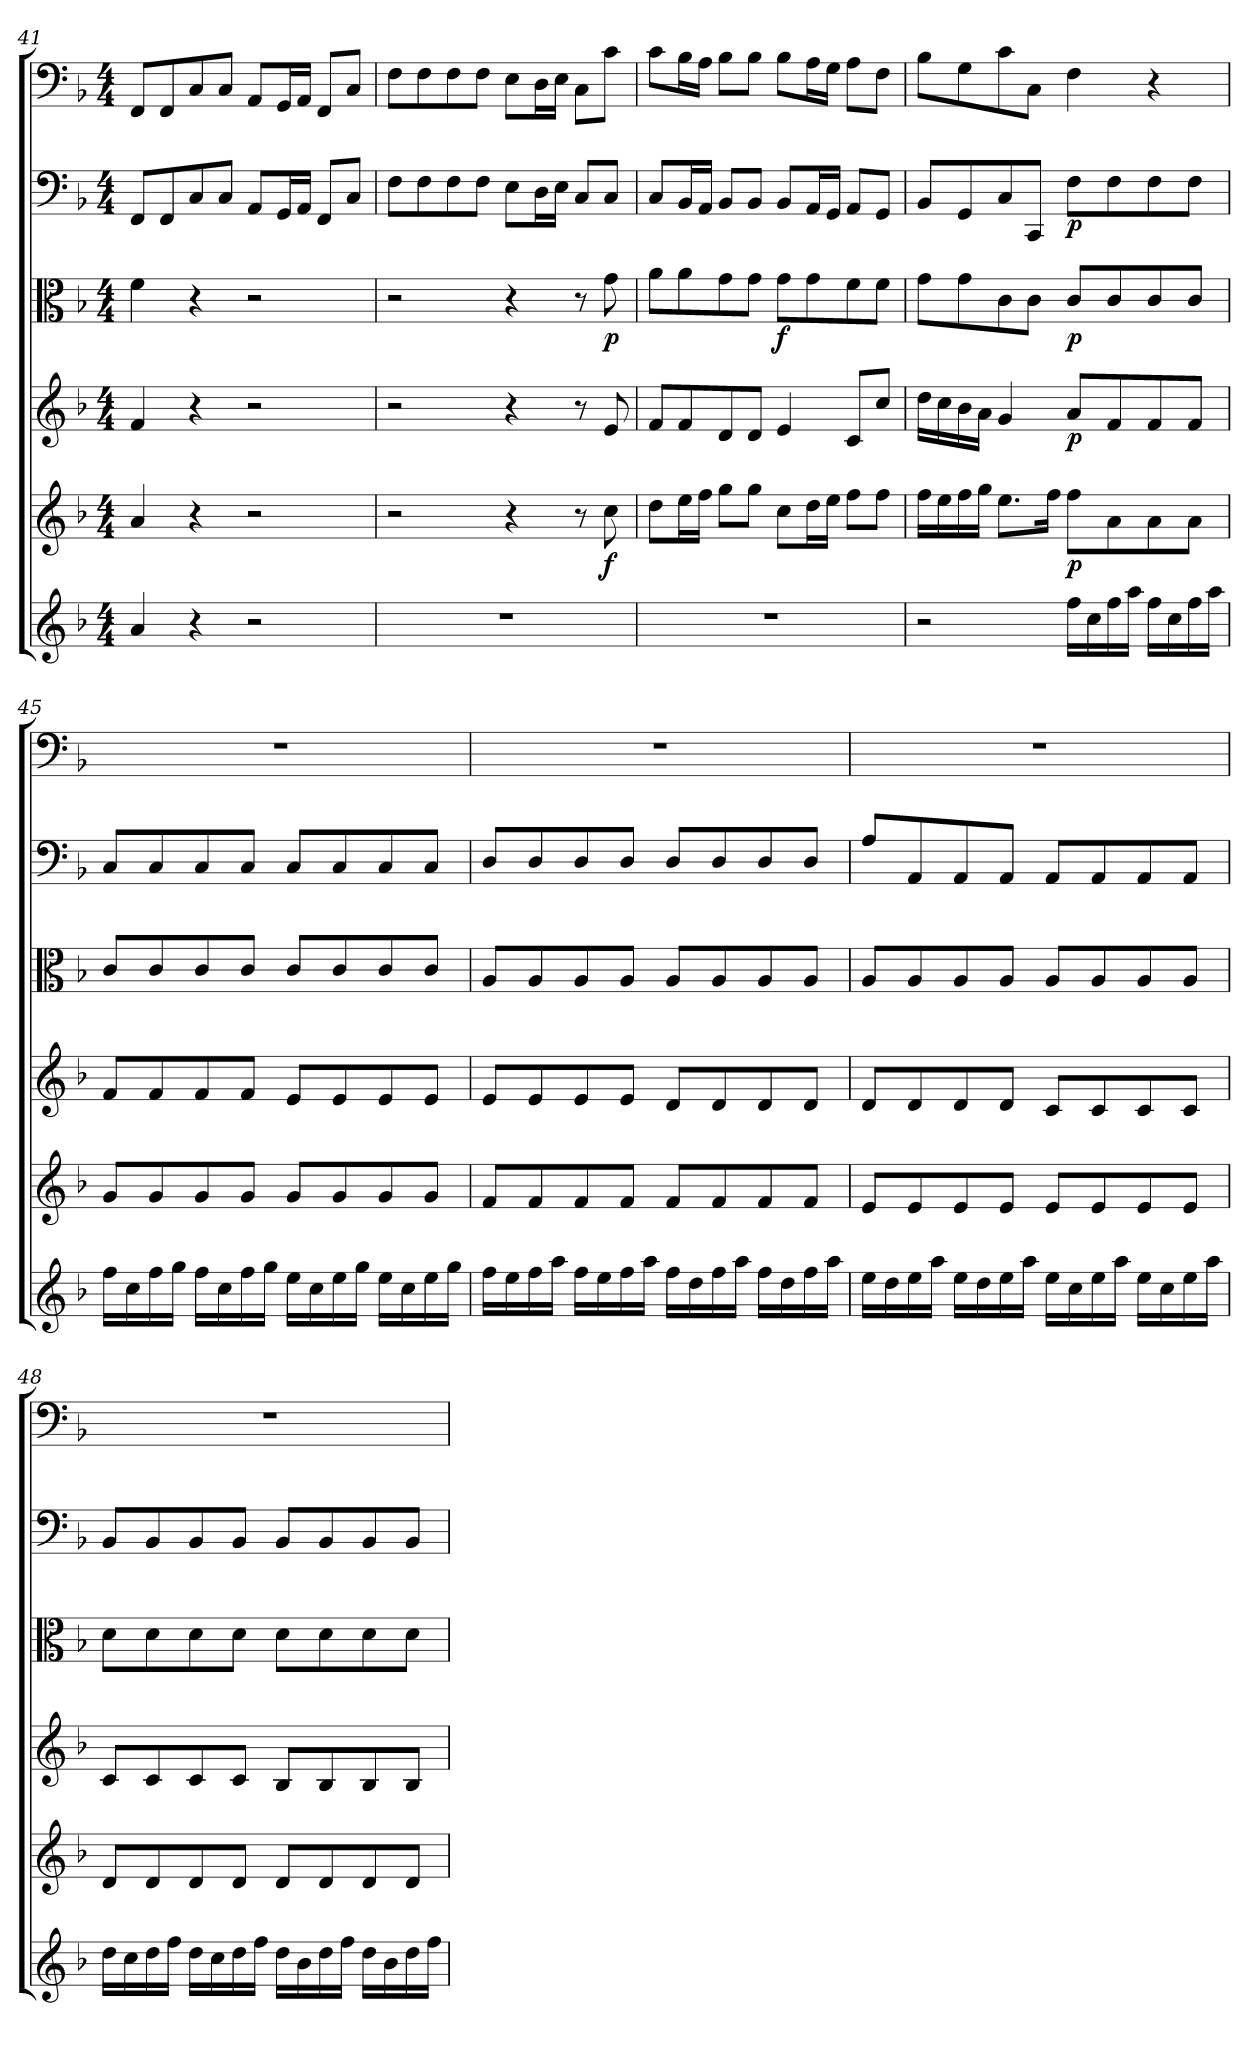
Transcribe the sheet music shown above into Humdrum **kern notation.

**kern	**kern	**dynam	**kern	**dynam	**kern	**dynam	**kern	**dynam	**kern
*part6	*part5	*part5	*part4	*part4	*part3	*part3	*part2	*part2	*part1
*staff6	*staff5	*staff5	*staff4	*staff4	*staff3	*staff3	*staff2	*staff2	*staff1
*clefG2	*clefG2	*	*clefG2	*	*clefC3	*	*clefF4	*	*clefF4
*k[b-]	*k[b-]	*	*k[b-]	*	*k[b-]	*	*k[b-]	*	*k[b-]
*F:	*F:	*	*F:	*	*F:	*	*F:	*	*F:
*M4/4	*M4/4	*	*M4/4	*	*M4/4	*	*M4/4	*	*M4/4
=41	=41	=41	=41	=41	=41	=41	=41	=41	=41
4a/	4a/	.	4f/	.	4f\	.	8FF/L	.	8FF/L
.	.	.	.	.	.	.	8FF/	.	8FF/
4r	4r	.	4r	.	4r	.	8C/	.	8C/
.	.	.	.	.	.	.	8C/J	.	8C/J
2r	2r	.	2r	.	2r	.	8AA/L	.	8AA/L
.	.	.	.	.	.	.	16GG/L	.	16GG/L
.	.	.	.	.	.	.	16AA/JJ	.	16AA/JJ
.	.	.	.	.	.	.	8FF/L	.	8FF/L
.	.	.	.	.	.	.	8C/J	.	8C/J
=42	=42	=42	=42	=42	=42	=42	=42	=42	=42
1r	2r	.	2r	.	2r	.	8F\L	.	8F\L
.	.	.	.	.	.	.	8F\	.	8F\
.	.	.	.	.	.	.	8F\	.	8F\
.	.	.	.	.	.	.	8F\J	.	8F\J
.	4r	.	4r	.	4r	.	8E\L	.	8E\L
.	.	.	.	.	.	.	16D\L	.	16D\L
.	.	.	.	.	.	.	16E\JJ	.	16E\JJ
.	8r	.	8r	.	8r	.	8C/L	.	8C\L
.	8cc\	f	8e/	.	8g\	p	8C/J	.	8c\J
=43	=43	=43	=43	=43	=43	=43	=43	=43	=43
1r	8dd\L	.	8f/L	.	8a\L	.	8C/L	.	8c\L
.	16ee\L	.	8f/	.	8a\	.	16BB-/L	.	16B-\L
.	16ff\JJ	.	.	.	.	.	16AA/JJ	.	16A\JJ
.	8gg\L	.	8d/	.	8g\	.	8BB-/L	.	8B-\L
.	8gg\J	.	8d/J	.	8g\J	.	8BB-/J	.	8B-\J
.	8cc\L	.	4e/	.	8g\L	f	8BB-/L	.	8B-\L
.	16dd\L	.	.	.	8g\	.	16AA/L	.	16A\L
.	16ee\JJ	.	.	.	.	.	16GG/JJ	.	16G\JJ
.	8ff\L	.	8c/L	.	8f\	.	8AA/L	.	8A\L
.	8ff\J	.	8cc/J	.	8f\J	.	8GG/J	.	8F\J
=44	=44	=44	=44	=44	=44	=44	=44	=44	=44
2r	16ff\LL	.	16dd\LL	.	8g\L	.	8BB-/L	.	8B-\L
.	16ee\	.	16cc\	.	.	.	.	.	.
.	16ff\	.	16b-\	.	8g\	.	8GG/	.	8G\
.	16gg\JJ	.	16a\JJ	.	.	.	.	.	.
.	8.ee\L	.	4g/	.	8c\	.	8C/	.	8c\
.	.	.	.	.	8c\J	.	8CC/J	.	8C\J
.	16ff\Jk	.	.	.	.	.	.	.	.
16ff\LL	8ff\L	p	8a/L	p	8c/L	p	8F\L	p	4F\
16cc\	.	.	.	.	.	.	.	.	.
16ff\	8a\	.	8f/	.	8c/	.	8F\	.	.
16aa\JJ	.	.	.	.	.	.	.	.	.
16ff\LL	8a\	.	8f/	.	8c/	.	8F\	.	4r
16cc\	.	.	.	.	.	.	.	.	.
16ff\	8a\J	.	8f/J	.	8c/J	.	8F\J	.	.
16aa\JJ	.	.	.	.	.	.	.	.	.
=45	=45	=45	=45	=45	=45	=45	=45	=45	=45
16ff\LL	8g/L	.	8f/L	.	8c/L	.	8C/L	.	1r
16cc\	.	.	.	.	.	.	.	.	.
16ff\	8g/	.	8f/	.	8c/	.	8C/	.	.
16gg\JJ	.	.	.	.	.	.	.	.	.
16ff\LL	8g/	.	8f/	.	8c/	.	8C/	.	.
16cc\	.	.	.	.	.	.	.	.	.
16ff\	8g/J	.	8f/J	.	8c/J	.	8C/J	.	.
16gg\JJ	.	.	.	.	.	.	.	.	.
16ee\LL	8g/L	.	8e/L	.	8c/L	.	8C/L	.	.
16cc\	.	.	.	.	.	.	.	.	.
16ee\	8g/	.	8e/	.	8c/	.	8C/	.	.
16gg\JJ	.	.	.	.	.	.	.	.	.
16ee\LL	8g/	.	8e/	.	8c/	.	8C/	.	.
16cc\	.	.	.	.	.	.	.	.	.
16ee\	8g/J	.	8e/J	.	8c/J	.	8C/J	.	.
16gg\JJ	.	.	.	.	.	.	.	.	.
=46	=46	=46	=46	=46	=46	=46	=46	=46	=46
16ff\LL	8f/L	.	8e/L	.	8A/L	.	8D/L	.	1r
16ee\	.	.	.	.	.	.	.	.	.
16ff\	8f/	.	8e/	.	8A/	.	8D/	.	.
16aa\JJ	.	.	.	.	.	.	.	.	.
16ff\LL	8f/	.	8e/	.	8A/	.	8D/	.	.
16ee\	.	.	.	.	.	.	.	.	.
16ff\	8f/J	.	8e/J	.	8A/J	.	8D/J	.	.
16aa\JJ	.	.	.	.	.	.	.	.	.
16ff\LL	8f/L	.	8d/L	.	8A/L	.	8D/L	.	.
16dd\	.	.	.	.	.	.	.	.	.
16ff\	8f/	.	8d/	.	8A/	.	8D/	.	.
16aa\JJ	.	.	.	.	.	.	.	.	.
16ff\LL	8f/	.	8d/	.	8A/	.	8D/	.	.
16dd\	.	.	.	.	.	.	.	.	.
16ff\	8f/J	.	8d/J	.	8A/J	.	8D/J	.	.
16aa\JJ	.	.	.	.	.	.	.	.	.
=47	=47	=47	=47	=47	=47	=47	=47	=47	=47
16ee\LL	8e/L	.	8d/L	.	8A/L	.	8A/L	.	1r
16dd\	.	.	.	.	.	.	.	.	.
16ee\	8e/	.	8d/	.	8A/	.	8AA/	.	.
16aa\JJ	.	.	.	.	.	.	.	.	.
16ee\LL	8e/	.	8d/	.	8A/	.	8AA/	.	.
16dd\	.	.	.	.	.	.	.	.	.
16ee\	8e/J	.	8d/J	.	8A/J	.	8AA/J	.	.
16aa\JJ	.	.	.	.	.	.	.	.	.
16ee\LL	8e/L	.	8c/L	.	8A/L	.	8AA/L	.	.
16cc\	.	.	.	.	.	.	.	.	.
16ee\	8e/	.	8c/	.	8A/	.	8AA/	.	.
16aa\JJ	.	.	.	.	.	.	.	.	.
16ee\LL	8e/	.	8c/	.	8A/	.	8AA/	.	.
16cc\	.	.	.	.	.	.	.	.	.
16ee\	8e/J	.	8c/J	.	8A/J	.	8AA/J	.	.
16aa\JJ	.	.	.	.	.	.	.	.	.
=48	=48	=48	=48	=48	=48	=48	=48	=48	=48
16dd\LL	8d/L	.	8c/L	.	8d\L	.	8BB-/L	.	1r
16cc\	.	.	.	.	.	.	.	.	.
16dd\	8d/	.	8c/	.	8d\	.	8BB-/	.	.
16ff\JJ	.	.	.	.	.	.	.	.	.
16dd\LL	8d/	.	8c/	.	8d\	.	8BB-/	.	.
16cc\	.	.	.	.	.	.	.	.	.
16dd\	8d/J	.	8c/J	.	8d\J	.	8BB-/J	.	.
16ff\JJ	.	.	.	.	.	.	.	.	.
16dd\LL	8d/L	.	8B-/L	.	8d\L	.	8BB-/L	.	.
16b-\	.	.	.	.	.	.	.	.	.
16dd\	8d/	.	8B-/	.	8d\	.	8BB-/	.	.
16ff\JJ	.	.	.	.	.	.	.	.	.
16dd\LL	8d/	.	8B-/	.	8d\	.	8BB-/	.	.
16b-\	.	.	.	.	.	.	.	.	.
16dd\	8d/J	.	8B-/J	.	8d\J	.	8BB-/J	.	.
16ff\JJ	.	.	.	.	.	.	.	.	.
=	=	=	=	=	=	=	=	=	=
*-	*-	*-	*-	*-	*-	*-	*-	*-	*-
